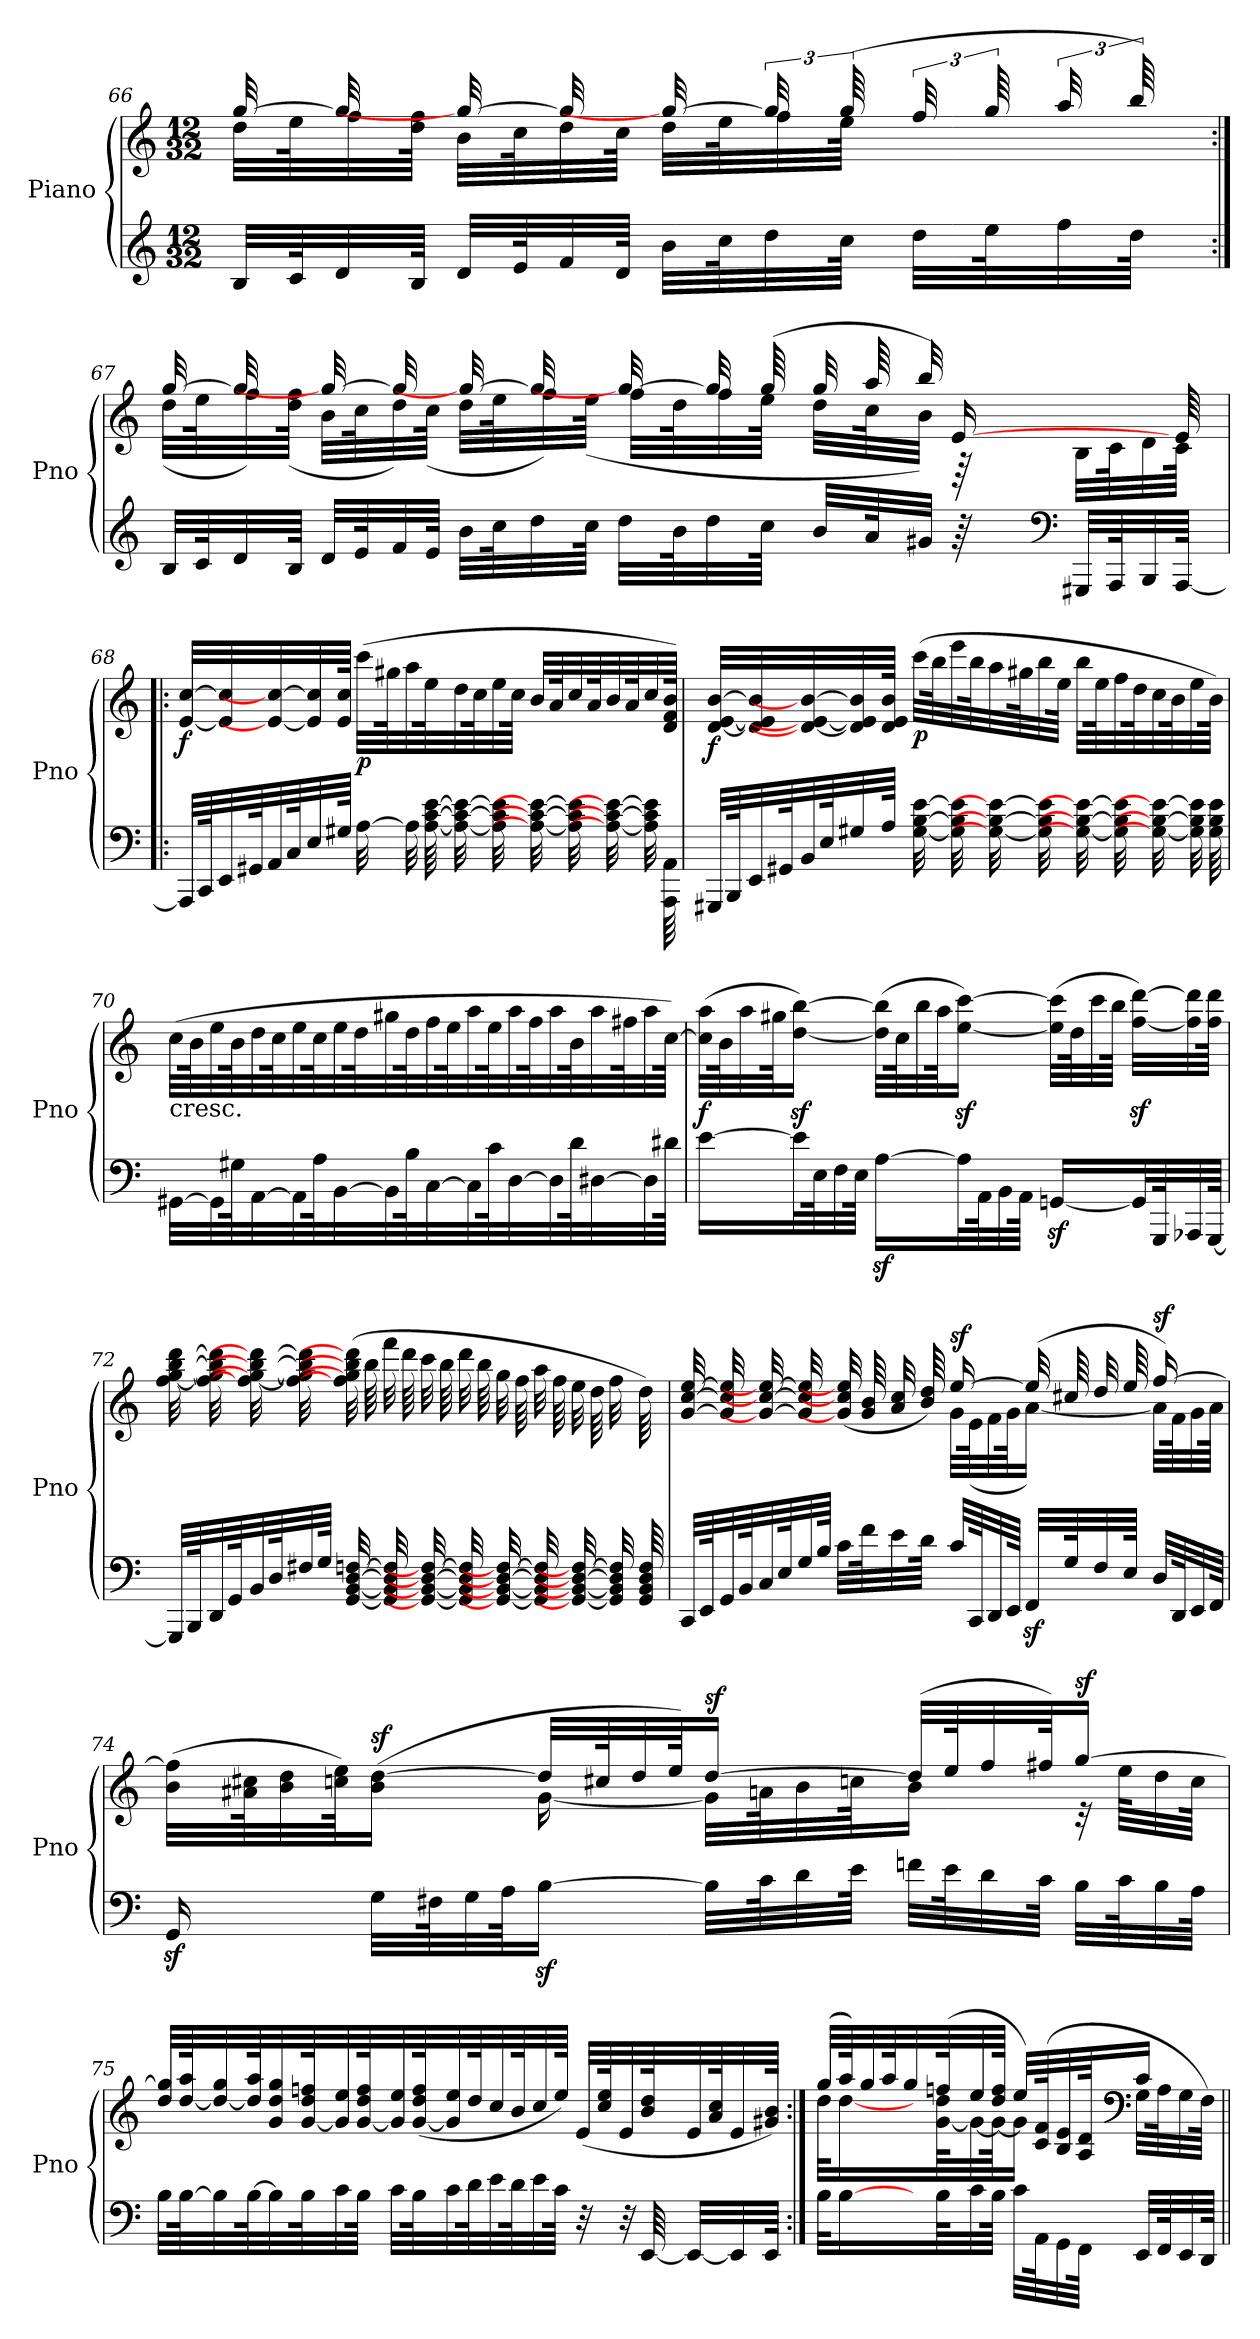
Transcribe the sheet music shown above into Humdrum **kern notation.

**kern	**kern	**dynam
*part1	*part1	*part1
*staff2	*staff1	*staff1/2
*I"Piano	*	*
*I'Pno	*	*
!!LO:LB:g=z
*clefG2	*clefG2	*
*k[]	*k[]	*
*M12/32	*M12/32	*
=66	=66	=66
*	*^	*
*Xtuplet	*	*Xtuplet	*
48B/LLL	[32gg/LLL	48dd\LLL	.
96c/K	.	96ee\K	.
48d/	32gg/]	48ff\	.
96B/JJJk	.	96dd\ 96ff\JJJk	.
48d/LLL	32gg/LLL_	48b\LLL	.
96e/K	.	96cc\K	.
48f/	32gg/]	48dd\	.
96d/JJJk	.	96cc\JJJk	.
48b\LLL	32gg/LLL_	48dd\LLL	.
96cc\K	.	96ee\K	.
48dd\	48gg/]	48ff\	.
96cc\JJJk	(>96gg/JJJk	96ee\JJJk	.
48dd\LLL	48ff/LLL	16ryy	.
96ee\K	96gg/K	.	.
48ff\	48aa/	.	.
96dd\JJJk	96bb/JJJk)	.	.
!!LO:LB:g=z	!!
=67:|!	=67:|!	=67:|!	=67:|!
48B/LLL	[32gg/LLL	(<48dd\LLL	.
96c/K	.	96ee\K	.
48d/	32gg/]	48ff\)	.
96B/JJJk	.	(<96dd\ 96ff\JJJk	.
48d/LLL	32gg/LLL_	48b\LLL	.
96e/K	.	96cc\K	.
48f/	32gg/]	48dd\)	.
96e/JJJk	.	(<96cc\JJJk	.
48b\LLL	32gg/LLL_	48dd\LLL	.
96cc\K	.	96ee\K	.
48dd\	32gg/]	48ff\)	.
96cc\JJJk	.	(<96ee\JJJk	.
48dd\LLL	32gg/LLL_	48ff\LLL	.
96b\K	.	96dd\K	.
48dd\	48gg/]	48ff\	.
96cc\JJJk	(>96gg/JJJk	96ee\JJJk	.
48b/LLL	48gg/LLL	48dd\LLL	.
96a/K	96aa/K	96cc\K	.
48g#X/JJJ	48bb/)	48b\JJJ)	.
96r	[16e/JJ	96rF	.
*clefF4	*	*	*
48GGG#X/LLL	.	48B\LLL	.
96AAA/K	.	96c\K	.
48BBB/	.	48d\	.
[96AAA/JJJk	96e/JJJk	96c\JJJk	.
!!LO:LB:g=z
=68!|:	=68!|:	=68!|:	=68!|:
!	!	!	!LO:DY:b
*	*v	*v	*
48AAA/LLL]	[32e/ [32cc/LLL	f
96CC/K	.	.
48EE/	32e/] 32cc/]	.
96GG#X/K	.	.
48AA/	32e/_ 32cc/_	.
96C/K	.	.
48E/	48e/] 48cc/]	.
96G#X/JJJk	96e/ 96cc/JJJk	.
!	!	!LO:DY:b
[32A\LLL	(>48ccc\LLL	p
.	96gg#X\K	.
48A\]	48aa\	.
[96A\ [96c\ [96e\K	96ee\K	.
32A\_ 32c\_ 32e\_	48dd\	.
.	96cc\K	.
32A\] 32c\] 32e\]	48ee\	.
.	96cc\JJJk	.
32A\_ 32c\_ 32e\_LLL	48b/LLL	.
.	96a/K	.
32A\] 32c\] 32e\]	48cc/	.
.	96a/K	.
32A\_ 32c\_ 32e\_	48b/	.
.	96a/K	.
48A\] 48c\] 48e\]	48cc/	.
96AAA\ 96AA\JJJk	96d/ 96f/ 96b/JJJk)	.
!!LO:PB:g=z
=69	=69	=69
!	!	!LO:DY:b
48GGG#X/LLL	[32d/ [32e/ [32b/LLL	f
96BBB/K	.	.
48EE/	32d/] 32e/] 32b/]	.
96GG#X/K	.	.
48BB/	32d/_ 32e/_ 32b/_	.
96E/K	.	.
48G#X/	48d/] 48e/] 48b/]	.
96A/JJJk	96d/ 96e/ 96b/JJJk	.
!	!	!LO:DY:b
[32G#\ [32B\ [32e\LLL	(>48ccc\LLL	p
.	96bb\K	.
32G#\] 32B\] 32e\]	48eee\	.
.	96bb\K	.
32G#\_ 32B\_ 32e\_	48aa\	.
.	96gg#X\K	.
32G#\] 32B\] 32e\]	48bb\	.
.	96ee\JJJk	.
32G#\_ 32B\_ 32e\_LLL	48bb\LLL	.
.	96ee\K	.
32G#\] 32B\] 32e\]	48ff\	.
.	96dd\K	.
32G#\_ 32B\_ 32e\_	48cc\	.
.	96b\K	.
48G#\] 48B\] 48e\]	48ee\	.
96G#\ 96B\ 96e\JJJk	96b\JJJk)	.
!!LO:PB:g=z
=70	=70	=70
!	!LO:TX:b:t=cresc.	!
[32GG#X\LLL	(>48cc\LLL	.
.	96b\K	.
48GG#\]	48ee\	.
96G#X\K	96b\K	.
[32AA\	48dd\	.
.	96cc\K	.
48AA\]	48ee\	.
96A\K	96cc\K	.
[32BB\	48ee\	.
.	96dd\K	.
48BB\]	48gg#X\	.
96B\K	96dd\K	.
[32C\	48ff\	.
.	96ee\K	.
48C\]	48aa\	.
96c\K	96ee\K	.
[32D\	48aa\	.
.	96ff\K	.
48D\]	48aa\	.
96d\K	96b\K	.
[32D#X\	48aa\	.
.	96ff#X\K	.
48D#\]	48aa\	.
96d#X\JJJk	[96cc\JJJk)	.
!!LO:LB:g=z
=71	=71	=71
!	!	!LO:DY:b
[16e\LL	(>48cc\] 48aa\LLL	f
.	96b\K	.
.	48aa\	.
.	96gg#X\JK	.
48e\L]	[16dd\z< [16bb\z<JJ)	.
96E\K	.	.
48F\	.	.
96E\JJJk	.	.
[16Az<\LL	(>48dd\] 48bb\]LLL	.
.	96cc\K	.
.	48bb\	.
.	96aa\JK	.
48A\L]	[16ee\z< [16ccc\z<JJ)	.
96AA\K	.	.
48BB\	.	.
96AA\JJJk	.	.
[16GGnz</LL	(>48ee\] 48ccc\]LLL	.
.	96dd\K	.
.	48ccc\	.
.	96bb\JJJk	.
48GG/L]	[32ff\z< [32ddd\z<LLL)	.
96GGG/K	.	.
48AAA-X/	48ff\] 48ddd\]	.
[96GGG/JJJk	96ff\ 96ddd\JJJk	.
!!LO:LB:g=z
=72	=72	=72
48GGG/LLL]	[32ff\ [32gg\ [32bb\ [32ddd\LLL	.
96BBB/K	.	.
48DD/	32ff\] 32gg\] 32bb\] 32ddd\]	.
96GG/K	.	.
48BB/	32ff\_ 32gg\_ 32bb\_ 32ddd\_	.
96D/K	.	.
48F#X/	32ff\] 32gg\] 32bb\] 32ddd\]	.
96G/JJJk	.	.
[32GG/ [32BB/ [32D/ [32Fn/LLL	(>48ff\] 48gg\] 48bb\] 48ddd\]LLL	.
.	96bb\K	.
32GG/] 32BB/] 32D/] 32F/]	48fff\	.
.	96ddd\K	.
32GG/_ 32BB/_ 32D/_ 32F/_	48ccc\	.
.	96bb\K	.
32GG/] 32BB/] 32D/] 32F/]	48ddd\	.
.	96bb\JJJk	.
32GG/_ 32BB/_ 32D/_ 32F/_LLL	48gg\LLL	.
.	96ff\K	.
32GG/] 32BB/] 32D/] 32F/]	48aa\	.
.	96ff\K	.
32GG/_ 32BB/_ 32D/_ 32F/_	48ee\	.
.	96dd\K	.
48GG/] 48BB/] 48D/] 48F/]	48ff\	.
96GG/ 96BB/ 96D/ 96F/JJJk	96dd\JJJk)	.
!!LO:LB:g=z
=73	=73	=73
*	*^	*
48CC/LLL	[32g/ [32cc/ [32ee/LLL	8.ryy	.
96EE/K	.	.	.
48GG/	32g/] 32cc/] 32ee/]	.	.
96BB/K	.	.	.
48C/	32g/_ 32cc/_ 32ee/_	.	.
96E/K	.	.	.
48G/	32g/] 32cc/] 32ee/]	.	.
96B/JJJk	.	.	.
48c\LLL	(>48g/] 48cc/] 48ee/]LLL	.	.
96f\K	96g/ 96b/K	.	.
48e\	48a/ 48cc/	.	.
96d\JJJk	96b/ 96dd/JK)	.	.
!	!	!	!LO:DY:a
48c/LLL	[16ee/JJ	48g\LLL	sf
96CC/K	.	(<96e\K	.
48DD/	.	48f\	.
96EE/JJJk	.	96g\JK	.
48FFz</LLL	(>48ee/LLL]	[16a\JJ)	.
96G/K	96cc#X/K	.	.
48F/	48dd/	.	.
96E/JJJk	96ee/JK	.	.
!	!	!	!LO:DY:a
48D/LLL	[16ff/JJ)	48a\LLL]	sf
96DD/K	.	96f\K	.
48EE/	.	48g\	.
96FF/JJJk	.	96a\JJJk	.
!!LO:PB:g=z	!!
=74	=74	=74	=74
16GGz</	(<48b\ 48ff\]LLL	8ryy	.
.	96a#X\ 96cc#X\K	.	.
.	48b\ 48dd\	.	.
.	96ccn\ 96ee\JK)	.	.
!	!	!	!LO:DY:a
48G\LLL	(>16b\ [16dd\JJ	.	sf
96F#X\K	.	.	.
48G\	.	.	.
96A\JK	.	.	.
[16Bz<\JJ	(>48dd/LLL]	[16g\)	.
.	96cc#X/K	.	.
.	48dd/	.	.
.	96ee/JK)	.	.
!	!	!	!LO:DY:a
48B\LLL]	[16dd/JJ	48g\LLL]	sf
96c\K	.	96an\K	.
48d\	.	48b\	.
96e\JJJk	.	96ccn\JK	.
48fn\LLL	(>48dd/LLL]	16b\JJ	.
96e\K	96ee/K	.	.
48d\	48ff/	.	.
96c\JJJk	96ff#X/JK)	.	.
!	!	!	!LO:DY:a
48B\LLL	[16gg/JJ	48r	sf
96c\K	.	96ee\KLLL	.
48B\	.	48dd\	.
96A\JJJk	.	96cc\JJJk	.
*	*v	*v	*
!!LO:LB:g=z
=75	=75	=75
48B\LLL	48dd/ 48gg/]LLL	.
[96B\K	[96dd/ 96aa/K	.
48B\]	48dd/_ 48gg/	.
[96B\K	96dd/] 96aa/K	.
48B\]	48g/ 48dd/ 48gg/	.
96B\K	[96g/ 96dd/ 96ffn/K	.
48c\	48g/] 48ee/	.
96B\JJJk	[96g/ 96dd/ 96ff/K	.
48c\LLL	48g/] 48ee/	.
96B\K	(<[96g/ 96dd/ 96ff/K	.
48c\	48g/] 48ee/	.
96d\K	96dd/K	.
48e\	48cc/	.
96d\K	96b/K	.
48e\	48cc/	.
96c\JJJk	96ee/JJJk)	.
32r	(<48e/LLL	.
.	96cc/ 96ee/K	.
48r	48e/	.
[96EE/	96b/ 96dd/K	.
32EE/LLL_	48e/	.
.	96a/ 96cc/K	.
48EE/]	48e/	.
96EE/JJJk	96g#X/ 96b/JJJk)	.
!!LO:LB:g=z
=76:|!	=76:|!	=76:|!
*	*^	*
48B\LLL	(>48gg/LLL	48dd\LLL	.
[16B\	96aa/K)	[16dd\	.
.	48gg/	.	.
.	96aa/K	.	.
.	48gg/	.	.
96B\K	(>96ffn/K	[96g\ 96dd\K	.
48c\	48ee/	48g\_	.
96B\JJJk	96dd/ 96ff/JJJk	96g\JK_	.
48c\LLL	48ee/LLL)	16g\JJ]	.
96AA\K	(>96c/ 96f/K	.	.
48GG\	48B/ 48e/	.	.
96FF\JJJk	96A/ 96d/JK	.	.
*	*clefF4	*	*
48EE/LLL	16c/JJ	48G\LLL	.
96FF/K	.	96A\K	.
48EE/	.	48G\	.
96DD/JJJk	.	96F\JJJk)	.
*	*v	*v	*
=||	=||	=||
*-	*-	*-
